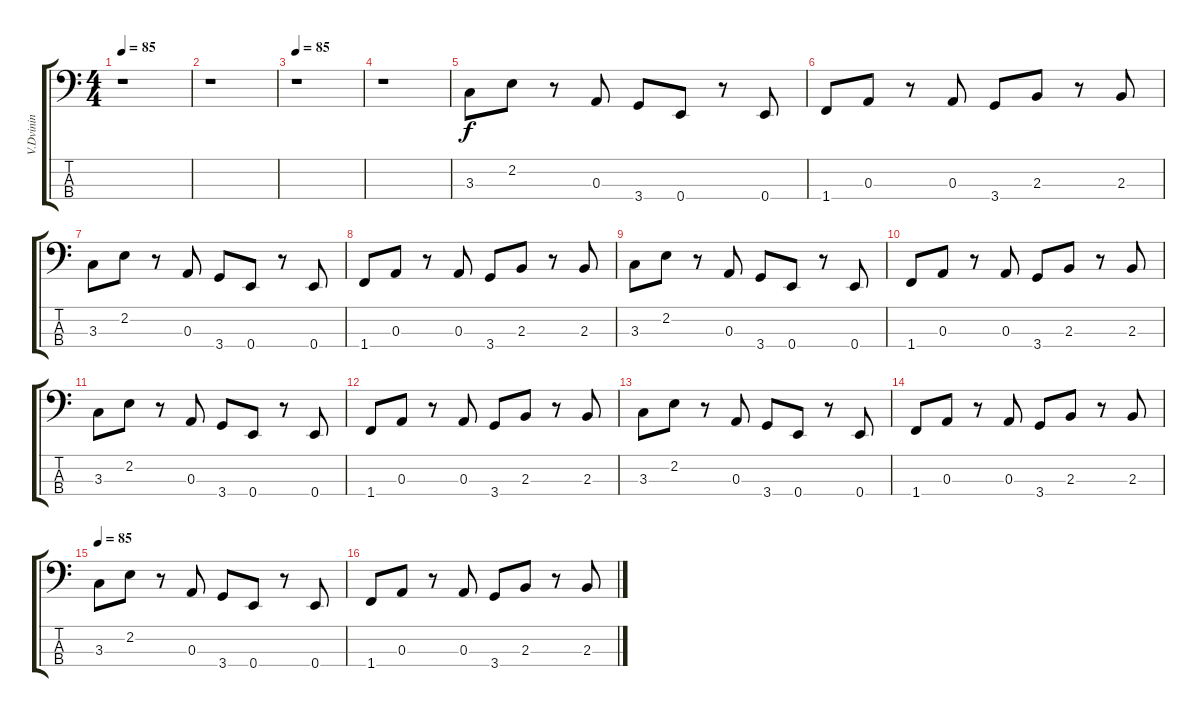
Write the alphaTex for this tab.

\track ("V.Dvinin     Bass   " "V.Dvinin  ") {instrument electricbasspick}
\staff {score tabs}
\tuning (G2 D2 A1 E1) {hide}
\ts (4 4)
\tempo 85
\clef f4
\ks c
r.1{dy f instrument electricbasspick} |
r.1 |
\tempo 85
r.1 |
r.1 |
3.3.8 2.2.8 r.8 0.3.8 3.4.8 0.4.8 r.8 0.4.8 |
1.4.8 0.3.8 r.8 0.3.8 3.4.8 2.3.8 r.8 2.3.8 |
3.3.8 2.2.8 r.8 0.3.8 3.4.8 0.4.8 r.8 0.4.8 |
1.4.8 0.3.8 r.8 0.3.8 3.4.8 2.3.8 r.8 2.3.8 |
3.3.8 2.2.8 r.8 0.3.8 3.4.8 0.4.8 r.8 0.4.8 |
1.4.8 0.3.8 r.8 0.3.8 3.4.8 2.3.8 r.8 2.3.8 |
3.3.8 2.2.8 r.8 0.3.8 3.4.8 0.4.8 r.8 0.4.8 |
1.4.8 0.3.8 r.8 0.3.8 3.4.8 2.3.8 r.8 2.3.8 |
3.3.8 2.2.8 r.8 0.3.8 3.4.8 0.4.8 r.8 0.4.8 |
1.4.8 0.3.8 r.8 0.3.8 3.4.8 2.3.8 r.8 2.3.8 |
\tempo 85
3.3.8 2.2.8 r.8 0.3.8 3.4.8 0.4.8 r.8 0.4.8 |
1.4.8 0.3.8 r.8 0.3.8 3.4.8 2.3.8 r.8 2.3.8
